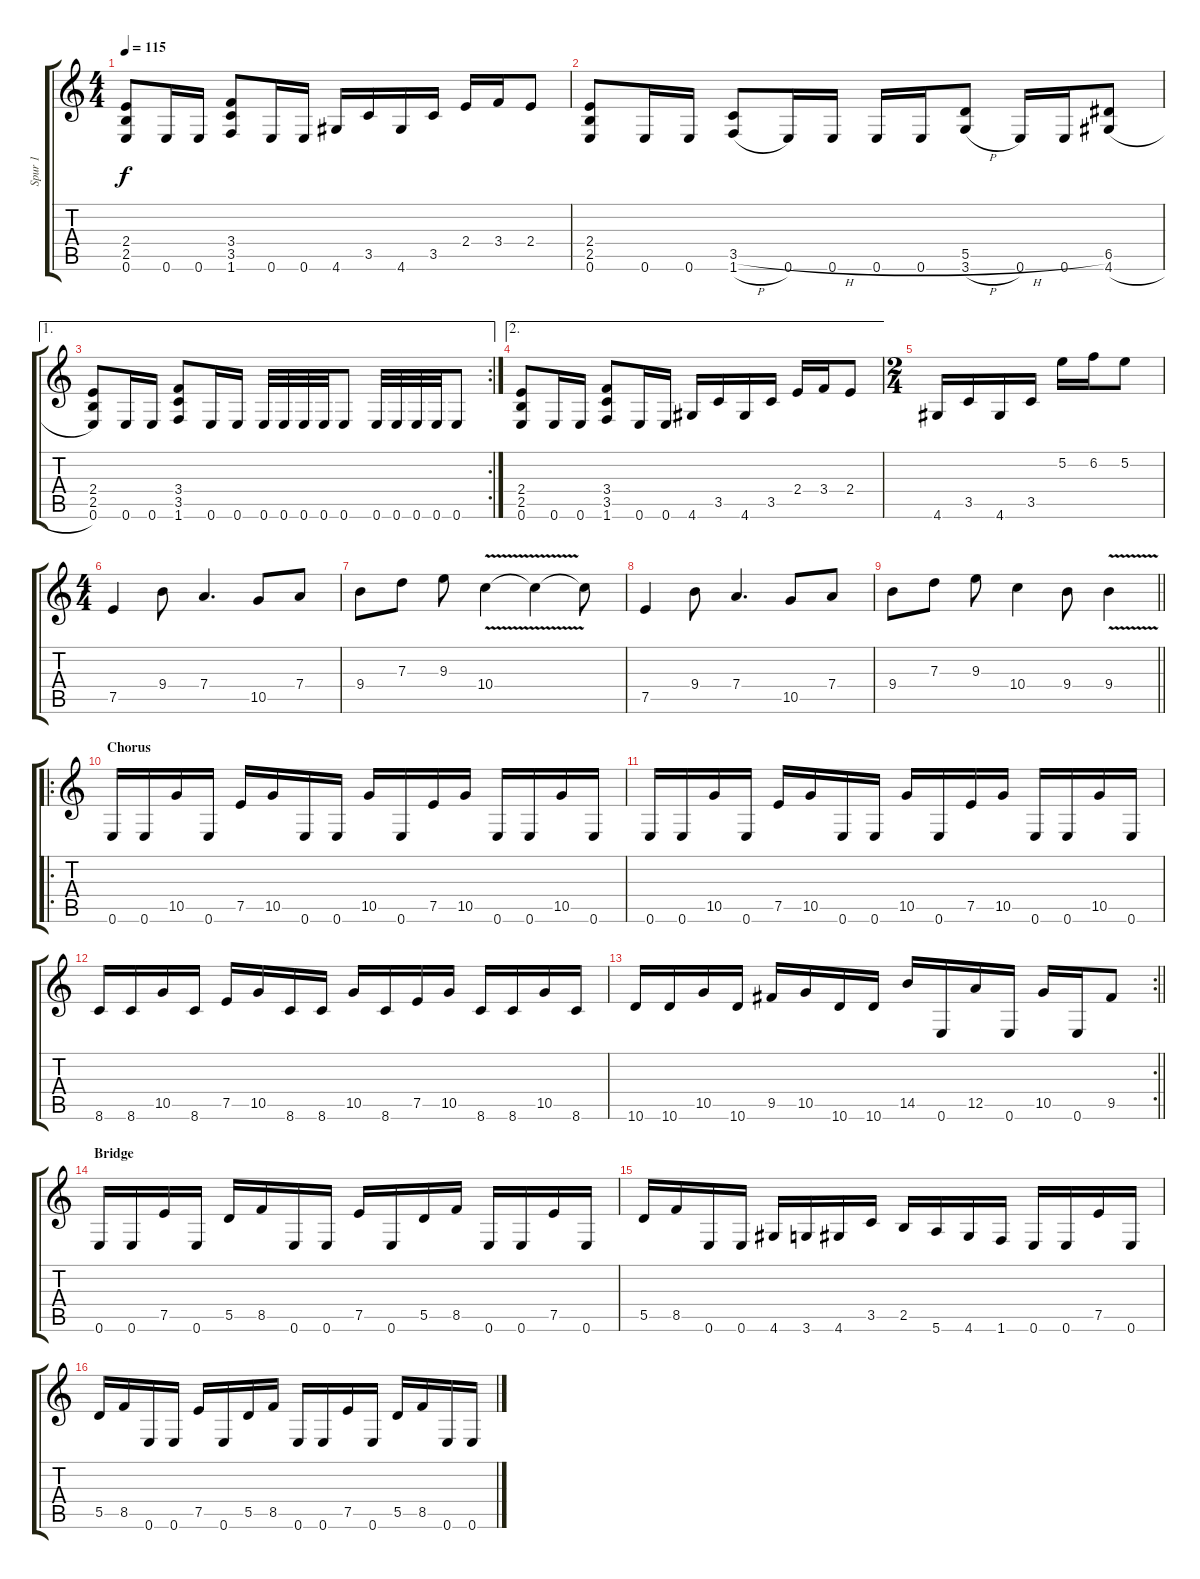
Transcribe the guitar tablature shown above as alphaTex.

\track ("Spur 1" "Spur 1") {instrument distortionguitar}
\staff {score tabs}
\tuning (E4 B3 G3 D3 A2 E2) {hide}
\ts (4 4)
\tempo 115
\clef g2
\ks c
(2.4 2.5 0.6).8{dy f} 0.6.16 0.6.16 (3.4 3.5 1.6).8 0.6.16 0.6.16 4.6.16 3.5.16 4.6.16 3.5.16 2.4.16 3.4.16 2.4.8 |
(2.4 2.5 0.6).8 0.6.16 0.6.16 (3.5{h} 1.6{h}).8 0.6.16 0.6.16 0.6.16 0.6.16 (5.5{h} 3.6{h}).8 0.6.16 0.6.16 (6.5 4.6{h}).8 |
\ae 1
\rc 2
(2.4 2.5 0.6).8 0.6.16 0.6.16 (3.4 3.5 1.6).8 0.6.16 0.6.16 0.6.32 0.6.32 0.6.32 0.6.32 0.6.8 0.6.32 0.6.32 0.6.32 0.6.32 0.6.8 |
\ae 2
(2.4 2.5 0.6).8 0.6.16 0.6.16 (3.4 3.5 1.6).8 0.6.16 0.6.16 4.6.16 3.5.16 4.6.16 3.5.16 2.4.16 3.4.16 2.4.8 |
\ts (2 4)
4.6.16 3.5.16 4.6.16 3.5.16 5.2.16 6.2.16 5.2.8 |
\ts (4 4)
7.5.4 9.4.8 7.4.4{d} 10.5.8 7.4.8 |
9.4.8 7.3.8 9.3.8 10.4{v}.4 10.4{t}.4 10.4{t}.8 |
7.5.4 9.4.8 7.4.4{d} 10.5.8 7.4.8 |
\barLineRight lightlight
9.4.8 7.3.8 9.3.8 10.4.4 9.4.8 9.4{v}.4 |
\ro
\section ("" "Chorus")
0.6.16 0.6.16 10.5.16 0.6.16 7.5.16 10.5.16 0.6.16 0.6.16 10.5.16 0.6.16 7.5.16 10.5.16 0.6.16 0.6.16 10.5.16 0.6.16 |
0.6.16 0.6.16 10.5.16 0.6.16 7.5.16 10.5.16 0.6.16 0.6.16 10.5.16 0.6.16 7.5.16 10.5.16 0.6.16 0.6.16 10.5.16 0.6.16 |
8.6.16 8.6.16 10.5.16 8.6.16 7.5.16 10.5.16 8.6.16 8.6.16 10.5.16 8.6.16 7.5.16 10.5.16 8.6.16 8.6.16 10.5.16 8.6.16 |
\rc 2
\barLineRight lightlight
10.6.16 10.6.16 10.5.16 10.6.16 9.5.16 10.5.16 10.6.16 10.6.16 14.5.16 0.6.16 12.5.16 0.6.16 10.5.16 0.6.16 9.5.8 |
\section ("" "Bridge")
0.6.16 0.6.16 7.5.16 0.6.16 5.5.16 8.5.16 0.6.16 0.6.16 7.5.16 0.6.16 5.5.16 8.5.16 0.6.16 0.6.16 7.5.16 0.6.16 |
5.5.16 8.5.16 0.6.16 0.6.16 4.6.16 3.6.16 4.6.16 3.5.16 2.5.16 5.6.16 4.6.16 1.6.16 0.6.16 0.6.16 7.5.16 0.6.16 |
5.5.16 8.5.16 0.6.16 0.6.16 7.5.16 0.6.16 5.5.16 8.5.16 0.6.16 0.6.16 7.5.16 0.6.16 5.5.16 8.5.16 0.6.16 0.6.16
